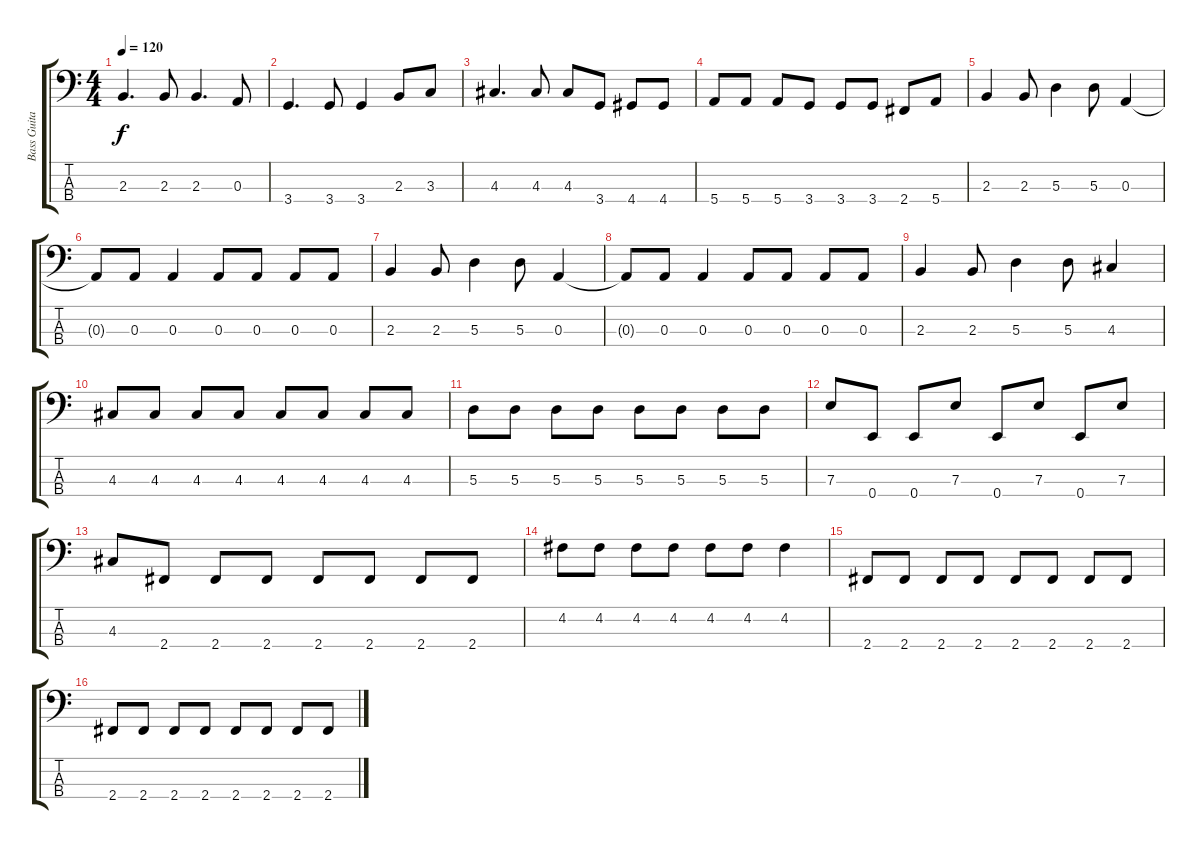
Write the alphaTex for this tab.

\track ("Bass Guitar" "Bass Guita") {instrument electricbassfinger}
\staff {score tabs}
\tuning (G2 D2 A1 E1) {hide}
\ts (4 4)
\tempo 120
\clef f4
\ks c
2.3.4{d dy f} 2.3.8 2.3.4{d} 0.3.8 |
3.4.4{d} 3.4.8 3.4.4 2.3.8 3.3.8 |
4.3.4{d} 4.3.8 4.3.8 3.4.8 4.4.8 4.4.8 |
5.4.8 5.4.8 5.4.8 3.4.8 3.4.8 3.4.8 2.4.8 5.4.8 |
2.3.4 2.3.8 5.3.4 5.3.8 0.3.4 |
0.3{t}.8 0.3.8 0.3.4 0.3.8 0.3.8 0.3.8 0.3.8 |
2.3.4 2.3.8 5.3.4 5.3.8 0.3.4 |
0.3{t}.8 0.3.8 0.3.4 0.3.8 0.3.8 0.3.8 0.3.8 |
2.3.4 2.3.8 5.3.4 5.3.8 4.3.4 |
4.3.8 4.3.8 4.3.8 4.3.8 4.3.8 4.3.8 4.3.8 4.3.8 |
5.3.8 5.3.8 5.3.8 5.3.8 5.3.8 5.3.8 5.3.8 5.3.8 |
7.3.8 0.4.8 0.4.8 7.3.8 0.4.8 7.3.8 0.4.8 7.3.8 |
4.3.8 2.4.8 2.4.8 2.4.8 2.4.8 2.4.8 2.4.8 2.4.8 |
4.2.8 4.2.8 4.2.8 4.2.8 4.2.8 4.2.8 4.2.4 |
2.4.8 2.4.8 2.4.8 2.4.8 2.4.8 2.4.8 2.4.8 2.4.8 |
2.4.8 2.4.8 2.4.8 2.4.8 2.4.8 2.4.8 2.4.8 2.4.8
